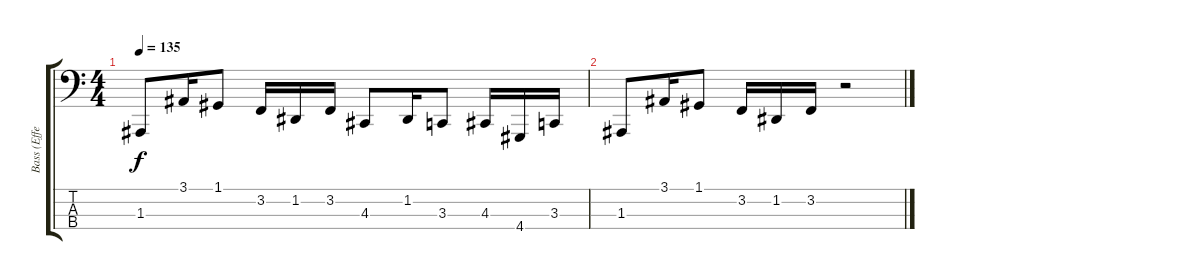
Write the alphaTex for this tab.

\track ("Bass (Effects)" "Bass (Effe") {instrument lead2sawtooth}
\staff {score tabs}
\tuning (G2 D2 A1 E1) {hide}
\ts (4 4)
\tempo 135
\clef f4
\ks c
1.3.8{dy f volume 7} 3.1.16{volume 6} 1.1.8{volume 6} 3.2.16{volume 6} 1.2.16{volume 6} 3.2.16{volume 5} 4.3.8{volume 5} 1.2.16{volume 5} 3.3.8{volume 4} 4.3.16{volume 4} 4.4.16{volume 4} 3.3.16{volume 4} |
1.3.8{volume 3} 3.1.16{volume 3} 1.1.8{volume 3} 3.2.16{volume 2} 1.2.16{volume 2} 3.2.16{volume 2} r.2
